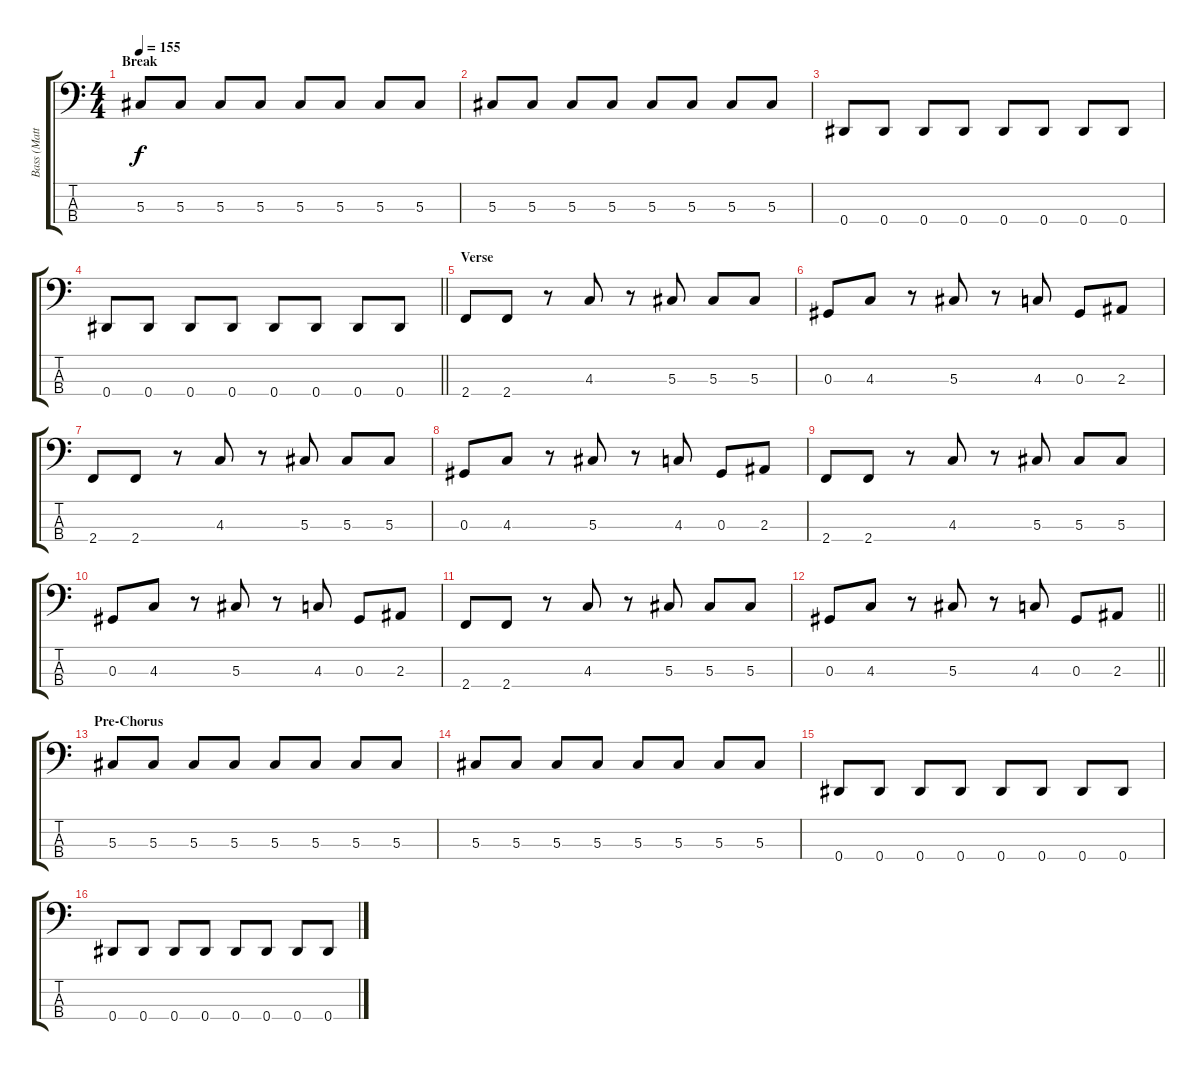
\track ("Bass (Matt)" "Bass (Matt") {instrument electricbassfinger}
\staff {score tabs}
\tuning (Gb2 Db2 Ab1 Eb1) {hide}
\ts (4 4)
\section ("" "Break")
\tempo 155
\clef f4
\ks c
5.3.8{dy f} 5.3.8 5.3.8 5.3.8 5.3.8 5.3.8 5.3.8 5.3.8 |
5.3.8 5.3.8 5.3.8 5.3.8 5.3.8 5.3.8 5.3.8 5.3.8 |
0.4.8 0.4.8 0.4.8 0.4.8 0.4.8 0.4.8 0.4.8 0.4.8 |
\barLineRight lightlight
0.4.8 0.4.8 0.4.8 0.4.8 0.4.8 0.4.8 0.4.8 0.4.8 |
\section ("" "Verse")
2.4.8 2.4.8 r.8 4.3.8 r.8 5.3.8 5.3.8 5.3.8 |
0.3.8 4.3.8 r.8 5.3.8 r.8 4.3.8 0.3.8 2.3.8 |
2.4.8 2.4.8 r.8 4.3.8 r.8 5.3.8 5.3.8 5.3.8 |
0.3.8 4.3.8 r.8 5.3.8 r.8 4.3.8 0.3.8 2.3.8 |
2.4.8 2.4.8 r.8 4.3.8 r.8 5.3.8 5.3.8 5.3.8 |
0.3.8 4.3.8 r.8 5.3.8 r.8 4.3.8 0.3.8 2.3.8 |
2.4.8 2.4.8 r.8 4.3.8 r.8 5.3.8 5.3.8 5.3.8 |
\barLineRight lightlight
0.3.8 4.3.8 r.8 5.3.8 r.8 4.3.8 0.3.8 2.3.8 |
\section ("" "Pre-Chorus")
5.3.8 5.3.8 5.3.8 5.3.8 5.3.8 5.3.8 5.3.8 5.3.8 |
5.3.8 5.3.8 5.3.8 5.3.8 5.3.8 5.3.8 5.3.8 5.3.8 |
0.4.8 0.4.8 0.4.8 0.4.8 0.4.8 0.4.8 0.4.8 0.4.8 |
0.4.8 0.4.8 0.4.8 0.4.8 0.4.8 0.4.8 0.4.8 0.4.8
